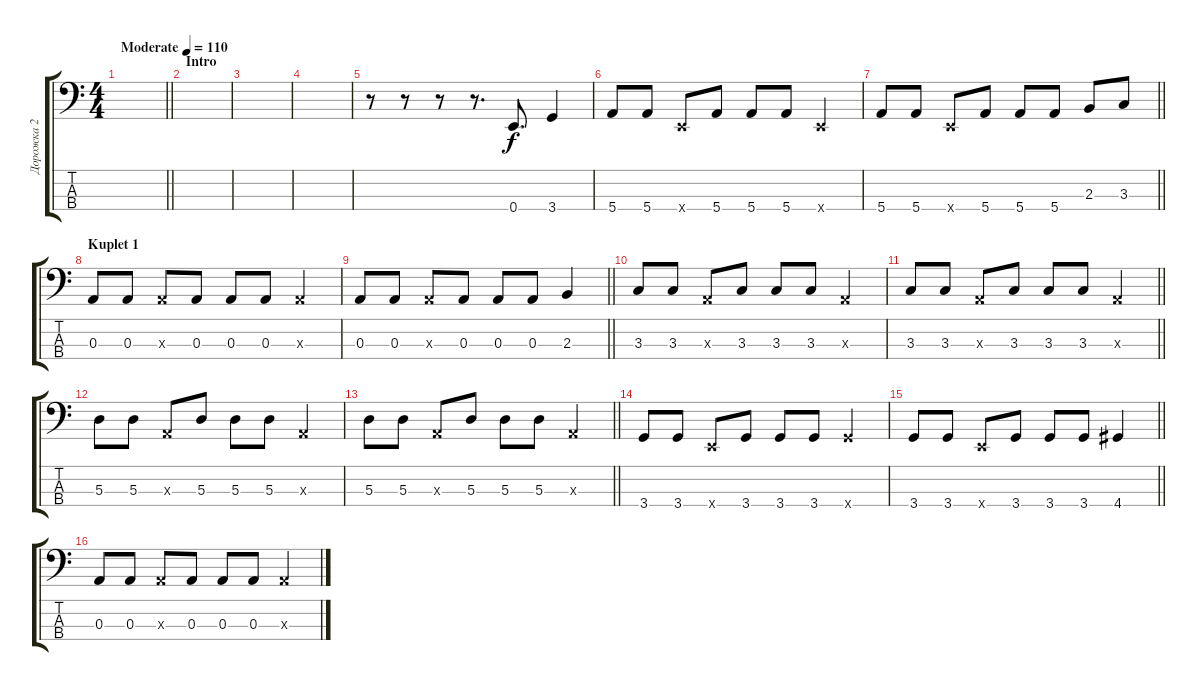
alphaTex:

\track ("Дорожка 2" "Дорожка 2") {instrument electricbassfinger}
\staff {score tabs}
\tuning (G2 D2 A1 E1) {hide}
\ts (4 4)
\tempo (110 "Moderate")
\clef f4
\barLineRight lightlight
\ks c
|
\section ("" "Intro")
|
|
|
r.8 r.8 r.8 r.8{d} 0.4.8{d} 3.4.4 |
5.4.8 5.4.8 0.4{x}.8 5.4.8 5.4.8 5.4.8 0.4{x}.4 |
\barLineRight lightlight
5.4.8 5.4.8 0.4{x}.8 5.4.8 5.4.8 5.4.8 2.3.8 3.3.8 |
\section ("" "Kuplet 1")
0.3.8 0.3.8 0.3{x}.8 0.3.8 0.3.8 0.3.8 0.3{x}.4 |
\barLineRight lightlight
0.3.8 0.3.8 0.3{x}.8 0.3.8 0.3.8 0.3.8 2.3.4 |
3.3.8 3.3.8 0.3{x}.8 3.3.8 3.3.8 3.3.8 0.3{x}.4 |
\barLineRight lightlight
3.3.8 3.3.8 0.3{x}.8 3.3.8 3.3.8 3.3.8 0.3{x}.4 |
5.3.8 5.3.8 0.3{x}.8 5.3.8 5.3.8 5.3.8 0.3{x}.4 |
\barLineRight lightlight
5.3.8 5.3.8 0.3{x}.8 5.3.8 5.3.8 5.3.8 0.3{x}.4 |
3.4.8 3.4.8 0.4{x}.8 3.4.8 3.4.8 3.4.8 3.4{x}.4 |
\barLineRight lightlight
3.4.8 3.4.8 0.4{x}.8 3.4.8 3.4.8 3.4.8 4.4.4 |
0.3.8 0.3.8 0.3{x}.8 0.3.8 0.3.8 0.3.8 0.3{x}.4
